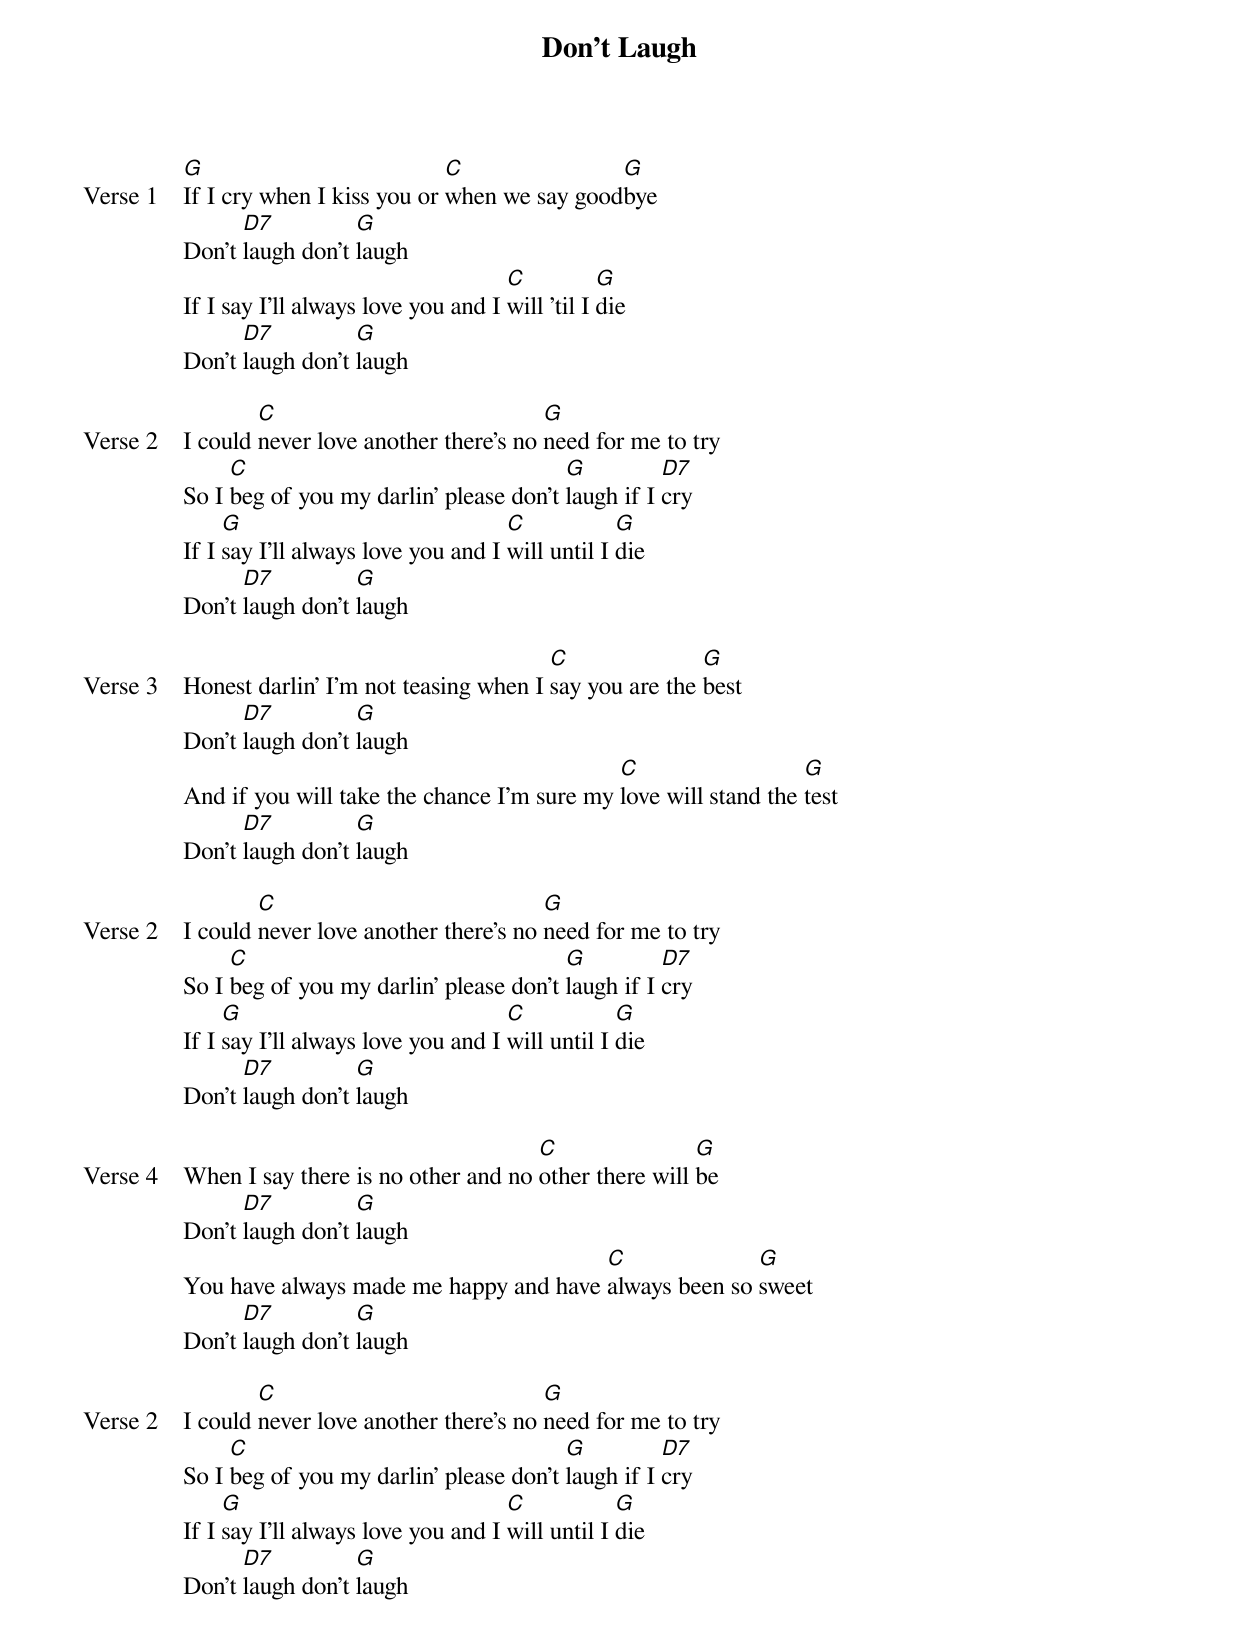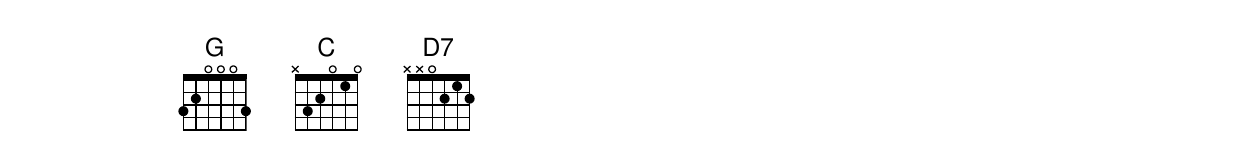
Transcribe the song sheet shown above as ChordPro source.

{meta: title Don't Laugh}
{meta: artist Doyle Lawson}
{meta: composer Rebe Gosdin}
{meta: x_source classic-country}
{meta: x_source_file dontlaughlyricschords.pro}
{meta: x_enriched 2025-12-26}

{start_of_verse: Verse 1}
[G]If I cry when I kiss you or [C]when we say good[G]bye
Don't [D7]laugh don't [G]laugh
If I say I'll always love you and I [C]will 'til I [G]die
Don't [D7]laugh don't [G]laugh
{end_of_verse}

{start_of_verse: Verse 2}
I could [C]never love another there's no [G]need for me to try
So I [C]beg of you my darlin' please don't [G]laugh if I [D7]cry
If I [G]say I'll always love you and I [C]will until I [G]die
Don't [D7]laugh don't [G]laugh
{end_of_verse}

{start_of_verse: Verse 3}
Honest darlin' I'm not teasing when I [C]say you are the [G]best
Don't [D7]laugh don't [G]laugh
And if you will take the chance I'm sure my [C]love will stand the [G]test
Don't [D7]laugh don't [G]laugh
{end_of_verse}

{start_of_verse: Verse 2}
I could [C]never love another there's no [G]need for me to try
So I [C]beg of you my darlin' please don't [G]laugh if I [D7]cry
If I [G]say I'll always love you and I [C]will until I [G]die
Don't [D7]laugh don't [G]laugh
{end_of_verse}

{start_of_verse: Verse 4}
When I say there is no other and no [C]other there will [G]be
Don't [D7]laugh don't [G]laugh
You have always made me happy and have [C]always been so [G]sweet
Don't [D7]laugh don't [G]laugh
{end_of_verse}

{start_of_verse: Verse 2}
I could [C]never love another there's no [G]need for me to try
So I [C]beg of you my darlin' please don't [G]laugh if I [D7]cry
If I [G]say I'll always love you and I [C]will until I [G]die
Don't [D7]laugh don't [G]laugh
{end_of_verse}
